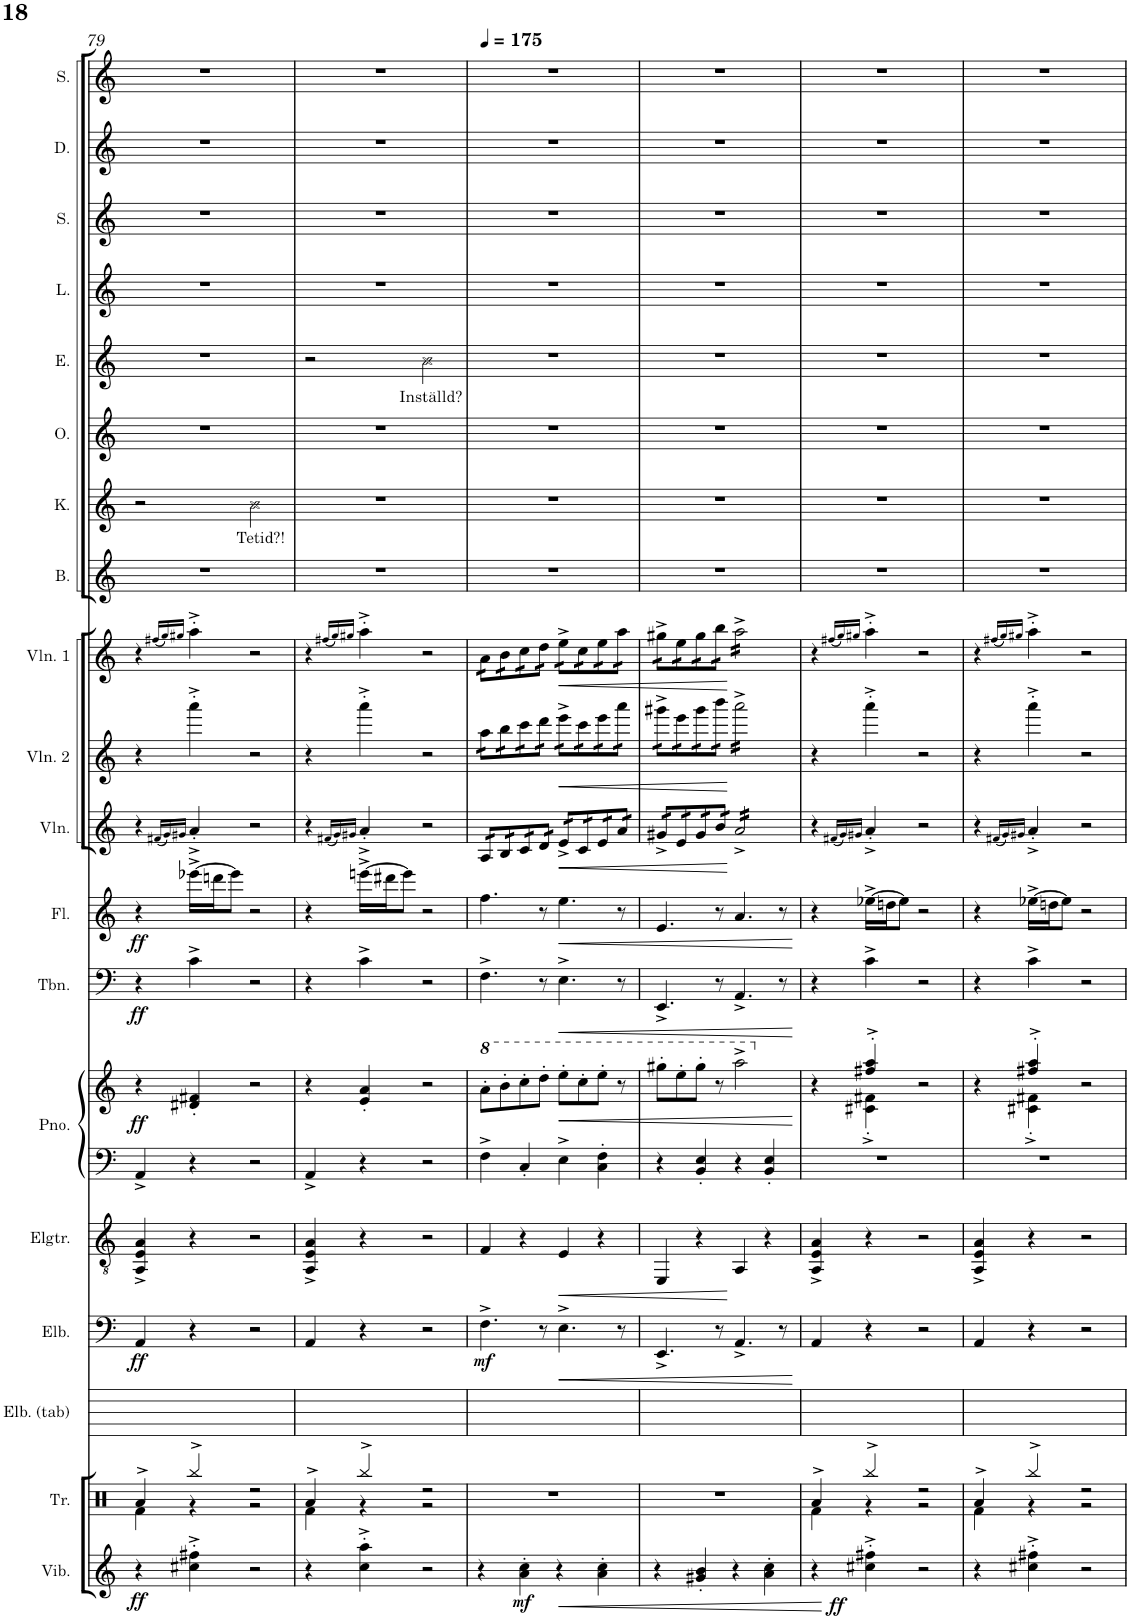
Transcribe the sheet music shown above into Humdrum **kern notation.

**kern	**dynam	**kern	**dynam	**kern	**dynam	**kern	**kern	**dynam	**kern	**dynam	**kern	**dynam	**kern	**dynam	**kern	**dynam	**kern	**dynam	**kern	**text	**kern	**text
*part11	*part11	*part10	*part10	*part9	*part9	*part8	*part8	*part8	*part7	*part7	*part6	*part6	*part5	*part5	*part4	*part4	*part3	*part3	*part2	*part2	*part1	*part1
*staff12	*staff12	*staff11	*staff11	*staff10	*staff10	*staff9	*staff8	*staff8/9	*staff7	*staff7	*staff6	*staff6	*staff5	*staff5	*staff4	*staff4	*staff3	*staff3	*staff2	*staff2	*staff1	*staff1
*I"Vibrafon	*	*I"Elbas	*	*I"Elgitarr	*	*I"Piano	*	*	*I"Trombon	*	*I"Tvärflöjt	*	*I"Violin	*	*I"Violin 2	*	*I"Violin 1	*	*I"Kat	*	*I"Elisabet	*
*I'Vib.	*	*I'Elb.	*	*I'Elgtr.	*	*I'Pno.	*	*	*I'Tbn.	*	*	*	*I'Vln.	*	*I'Vln. 2	*	*I'Vln. 1	*	*I'K.	*	*I'E.	*
!!LO:PB:g=z
*clefG2	*	*clefF4	*	*clefGv2	*	*clefF4	*clefG2	*	*clefF4	*	*clefG2	*	*clefG2	*	*clefG2	*	*clefG2	*	*clefG2	*	*clefG2	*
*	*	*Trd7c12	*	*	*	*	*	*	*	*	*	*	*	*	*	*	*	*	*	*	*	*
*k[]	*	*k[]	*	*k[]	*	*k[]	*k[]	*	*k[]	*	*k[]	*	*k[]	*	*k[]	*	*k[]	*	*k[]	*	*k[]	*
*M4/4	*	*M4/4	*	*M4/4	*	*M4/4	*M4/4	*	*M4/4	*	*M4/4	*	*M4/4	*	*M4/4	*	*M4/4	*	*M4/4	*	*M4/4	*
=79	=79	=79	=79	=79	=79	=79	=79	=79	=79	=79	=79	=79	=79	=79	=79	=79	=79	=79	=79	=79	=79	=79
!	!LO:DY:b	!	!LO:DY:b	!	!	!	!	!LO:DY:b	!	!LO:DY:b	!	!LO:DY:b	!	!	!	!	!	!	!	!	!	!
4r	ff	4AA/	ff	4AA/^ 4E/^ 4A/^	.	4AA^/	4r	ff	4r	ff	4r	ff	4r	.	4r	.	4r	.	2r	.	1r	.
.	.	.	.	.	.	.	.	.	.	.	.	.	(16qf#X/LL	.	.	.	(16qff#X/LL	.	.	.	.	.
.	.	.	.	.	.	.	.	.	.	.	.	.	16qg/)	.	.	.	16qgg/)	.	.	.	.	.
.	.	.	.	.	.	.	.	.	.	.	.	.	16qg#X/JJ	.	.	.	16qgg#X/JJ	.	.	.	.	.
4cc#X\'^ 4ff#X\'^	.	4r	.	4r	.	4r	4d#X/' 4f#X/'	.	4c^\	.	[16eee-X^\LL	.	4a'^/	.	4aaa'^\	.	4aa'^\	.	.	.	.	.
.	.	.	.	.	.	.	.	.	.	.	16dddn\J	.	.	.	.	.	.	.	.	.	.	.
.	.	.	.	.	.	.	.	.	.	.	8eee-\J]	.	.	.	.	.	.	.	.	.	.	.
!	!	!	!	!	!	!	!	!	!	!	!	!	!	!	!	!	!	!	!	!LO:LY:b	!	!
2r	.	2r	.	2r	.	2r	2r	.	2r	.	2r	.	2r	.	2r	.	2r	.	2b\	Tetid?!	.	.
=80	=80	=80	=80	=80	=80	=80	=80	=80	=80	=80	=80	=80	=80	=80	=80	=80	=80	=80	=80	=80	=80	=80
4r	.	4AA/	.	4AA/^ 4E/^ 4A/^	.	4AA^/	4r	.	4r	.	4r	.	4r	.	4r	.	4r	.	1r	.	2r	.
.	.	.	.	.	.	.	.	.	.	.	.	.	(16qf#X/LL	.	.	.	(16qff#X/LL	.	.	.	.	.
.	.	.	.	.	.	.	.	.	.	.	.	.	16qg/)	.	.	.	16qgg/)	.	.	.	.	.
.	.	.	.	.	.	.	.	.	.	.	.	.	16qg#X/JJ	.	.	.	16qgg#X/JJ	.	.	.	.	.
4cc\'^ 4aa\'^	.	4r	.	4r	.	4r	4e/' 4a/'	.	4c^\	.	[16eeen^\LL	.	4a'^/	.	4aaa'^\	.	4aa'^\	.	.	.	.	.
.	.	.	.	.	.	.	.	.	.	.	16ddd#X\J	.	.	.	.	.	.	.	.	.	.	.
.	.	.	.	.	.	.	.	.	.	.	8eee\J]	.	.	.	.	.	.	.	.	.	.	.
!	!	!	!	!	!	!	!	!	!	!	!	!	!	!	!	!	!	!	!	!	!	!LO:LY:b
2r	.	2r	.	2r	.	2r	2r	.	2r	.	2r	.	2r	.	2r	.	2r	.	.	.	2b\	Inställd?
=81	=81	=81	=81	=81	=81	=81	=81	=81	=81	=81	=81	=81	=81	=81	=81	=81	=81	=81	=81	=81	=81	=81
*	*	*	*	*	*	*	*8va	*	*	*	*	*	*	*	*	*	*	*	*	*	*	*
!	!	!	!LO:DY:b	!	!	!	!	!	!	!	!	!	!	!	!	!	!	!	!	!	!	!
*	*	*	*	*	*	*	*	*	*	*	*	*	*tremolo	*	*	*	*	*	*	*	*	*
*	*	*	*	*	*	*	*	*	*	*	*	*	*	*	*tremolo	*	*	*	*	*	*	*
*	*	*	*	*	*	*	*	*	*	*	*	*	*	*	*	*	*tremolo	*	*	*	*	*
4r	.	4.F^\	mf	4F/	.	4F^\	8aa'\L	.	4.F^\	.	4.ff\	.	16A/LL	.	16aa\LL	.	16a\LL	.	1r	.	1r	.
.	.	.	.	.	.	.	.	.	.	.	.	.	16A/	.	16aa\	.	16a\	.	.	.	.	.
.	.	.	.	.	.	.	8bb'\	.	.	.	.	.	16B/	.	16bb\	.	16b\	.	.	.	.	.
.	.	.	.	.	.	.	.	.	.	.	.	.	16B/	.	16bb\	.	16b\	.	.	.	.	.
!	!LO:DY:b	!	!	!	!	!	!	!	!	!	!	!	!	!	!	!	!	!	!	!	!	!
4a\' 4cc\'	mf	.	.	4r	.	4C'/	8ccc'\	.	.	.	.	.	16c/	.	16ccc\	.	16cc\	.	.	.	.	.
.	.	.	.	.	.	.	.	.	.	.	.	.	16c/	.	16ccc\	.	16cc\	.	.	.	.	.
.	.	8r	.	.	.	.	8ddd'\J	.	8r	.	8r	.	16d/	.	16ddd\	.	16dd\	.	.	.	.	.
.	.	.	.	.	.	.	.	.	.	.	.	.	16d/JJ	.	16ddd\JJ	.	16dd\JJ	.	.	.	.	.
!	!LO:HP:b	!	!LO:HP:b	!	!LO:HP:b	!	!	!LO:HP:b	!	!LO:HP:b	!	!LO:HP:b	!	!LO:HP:b	!	!LO:HP:b	!	!LO:HP:b	!	!	!	!
4r	<	4.E^\	<	4E/	<	4E^\	8eee'\L	<	4.E^\	<	4.ee\	<	16e^/LL	<	16eee^\LL	<	16ee^\LL	<	.	.	.	.
.	.	.	.	.	.	.	.	.	.	.	.	.	16e^/	.	16eee^\	.	16ee^\	.	.	.	.	.
.	.	.	.	.	.	.	8ccc'\	.	.	.	.	.	16c/	.	16ccc\	.	16cc\	.	.	.	.	.
.	.	.	.	.	.	.	.	.	.	.	.	.	16c/	.	16ccc\	.	16cc\	.	.	.	.	.
4a\' 4cc\'	.	.	.	4r	.	4C\' 4F\'	8eee'\J	.	.	.	.	.	16e/	.	16eee\	.	16ee\	.	.	.	.	.
.	.	.	.	.	.	.	.	.	.	.	.	.	16e/	.	16eee\	.	16ee\	.	.	.	.	.
.	.	8r	.	.	.	.	8r	.	8r	.	8r	.	16a/	.	16aaa\	.	16aa\	.	.	.	.	.
.	.	.	.	.	.	.	.	.	.	.	.	.	16a/JJ	.	16aaa\JJ	.	16aa\JJ	.	.	.	.	.
=82	=82	=82	=82	=82	=82	=82	=82	=82	=82	=82	=82	=82	=82	=82	=82	=82	=82	=82	=82	=82	=82	=82
4r	.	4.EE^/	.	4EE/	.	4r	8ggg#X'\L	.	4.EE^/	.	4.e/	.	16g#X^/LL	.	16ggg#X^\LL	.	16gg#X^\LL	.	1r	.	1r	.
.	.	.	.	.	.	.	.	.	.	.	.	.	16g#X^/	.	16ggg#X^\	.	16gg#X^\	.	.	.	.	.
.	.	.	.	.	.	.	8eee'\	.	.	.	.	.	16e/	.	16eee\	.	16ee\	.	.	.	.	.
.	.	.	.	.	.	.	.	.	.	.	.	.	16e/	.	16eee\	.	16ee\	.	.	.	.	.
4g#X/' 4b/'	.	.	.	4r	.	4BB/' 4E/'	8ggg#'\J	.	.	.	.	.	16g#/	.	16ggg#\	.	16gg#\	.	.	.	.	.
.	.	.	.	.	.	.	.	.	.	.	.	.	16g#/	.	16ggg#\	.	16gg#\	.	.	.	.	.
.	.	8r	.	.	.	.	8r	.	8r	.	8r	.	16b/	.	16bbb\	.	16bb\	.	.	.	.	.
.	.	.	.	.	.	.	.	.	.	.	.	.	16b/JJ	.	16bbb\JJ	.	16bb\JJ	.	.	.	.	.
4r	.	4.AA^/	.	4AA/	[	4r	2aaa^\	.	4.AA^/	.	4.a/	.	16a^/LL	[	16aaa^\LL	[	16aa^\LL	[	.	.	.	.
.	.	.	.	.	.	.	.	.	.	.	.	.	16a^/	.	16aaa^\	.	16aa^\	.	.	.	.	.
.	.	.	.	.	.	.	.	.	.	.	.	.	16a^/	.	16aaa^\	.	16aa^\	.	.	.	.	.
.	.	.	.	.	.	.	.	.	.	.	.	.	16a^/	.	16aaa^\	.	16aa^\	.	.	.	.	.
4a\' 4cc\'	.	.	.	4r	.	4BB/' 4E/'	.	.	.	.	.	.	16a^/	.	16aaa^\	.	16aa^\	.	.	.	.	.
.	.	.	.	.	.	.	.	.	.	.	.	.	16a^/	.	16aaa^\	.	16aa^\	.	.	.	.	.
.	.	8r	.	.	.	.	.	.	8r	.	8r	.	16a^/	.	16aaa^\	.	16aa^\	.	.	.	.	.
.	.	.	.	.	.	.	.	.	.	.	.	.	16a^/JJ	.	16aaa^\JJ	.	16aa^\JJ	.	.	.	.	.
*	*	*	*	*	*	*	*	*	*	*	*	*	*	*	*	*	*Xtremolo	*	*	*	*	*
*	*	*	*	*	*	*	*	*	*	*	*	*	*	*	*Xtremolo	*	*	*	*	*	*	*
*	*	*	*	*	*	*	*	*	*	*	*	*	*Xtremolo	*	*	*	*	*	*	*	*	*
.	[	.	[	.	.	.	.	[	.	[	.	[	.	.	.	.	.	.	.	.	.	.
=83	=83	=83	=83	=83	=83	=83	=83	=83	=83	=83	=83	=83	=83	=83	=83	=83	=83	=83	=83	=83	=83	=83
*	*	*	*	*	*	*	*X8va	*	*	*	*	*	*	*	*	*	*	*	*	*	*	*
*	*	*	*	*	*	*	*^	*	*	*	*	*	*	*	*	*	*	*	*	*	*	*
!	!LO:DY:b	!	!	!	!	!	!	!	!	!	!	!	!	!	!	!	!	!	!	!	!	!	!
4r	ff	4AA/	.	4AA/^ 4E/^ 4A/^	.	1r	4r	4ryy	.	4r	.	4r	.	4r	.	4r	.	4r	.	1r	.	1r	.
.	.	.	.	.	.	.	.	.	.	.	.	.	.	(16qf#X/LL	.	.	.	(16qff#X/LL	.	.	.	.	.
.	.	.	.	.	.	.	.	.	.	.	.	.	.	16qg/)	.	.	.	16qgg/)	.	.	.	.	.
.	.	.	.	.	.	.	.	.	.	.	.	.	.	16qg#X/JJ	.	.	.	16qgg#X/JJ	.	.	.	.	.
4cc#X\'^ 4ff#X\'^	.	4r	.	4r	.	.	4ff#X/'^ 4aa/'^	4c#X\'^ 4f#X\'^	.	4c^\	.	[16ee-X^\LL	.	4a'^/	.	4aaa'^\	.	4aa'^\	.	.	.	.	.
.	.	.	.	.	.	.	.	.	.	.	.	16ddn\J	.	.	.	.	.	.	.	.	.	.	.
.	.	.	.	.	.	.	.	.	.	.	.	8ee-\J]	.	.	.	.	.	.	.	.	.	.	.
2r	.	2r	.	2r	.	.	2r	2ryy	.	2r	.	2r	.	2r	.	2r	.	2r	.	.	.	.	.
=84	=84	=84	=84	=84	=84	=84	=84	=84	=84	=84	=84	=84	=84	=84	=84	=84	=84	=84	=84	=84	=84	=84	=84
4r	.	4AA/	.	4AA/^ 4E/^ 4A/^	.	1r	4r	4ryy	.	4r	.	4r	.	4r	.	4r	.	4r	.	1r	.	1r	.
.	.	.	.	.	.	.	.	.	.	.	.	.	.	(16qf#X/LL	.	.	.	(16qff#X/LL	.	.	.	.	.
.	.	.	.	.	.	.	.	.	.	.	.	.	.	16qg/)	.	.	.	16qgg/)	.	.	.	.	.
.	.	.	.	.	.	.	.	.	.	.	.	.	.	16qg#X/JJ	.	.	.	16qgg#X/JJ	.	.	.	.	.
4cc#X\'^ 4ff#X\'^	.	4r	.	4r	.	.	4ff#X/'^ 4aa/'^	4c#X\'^ 4f#X\'^	.	4c^\	.	[16ee-X^\LL	.	4a'^/	.	4aaa'^\	.	4aa'^\	.	.	.	.	.
.	.	.	.	.	.	.	.	.	.	.	.	16ddn\J	.	.	.	.	.	.	.	.	.	.	.
.	.	.	.	.	.	.	.	.	.	.	.	8ee-\J]	.	.	.	.	.	.	.	.	.	.	.
2r	.	2r	.	2r	.	.	2r	2ryy	.	2r	.	2r	.	2r	.	2r	.	2r	.	.	.	.	.
*	*	*	*	*	*	*	*v	*v	*	*	*	*	*	*	*	*	*	*	*	*	*	*	*
=	=	=	=	=	=	=	=	=	=	=	=	=	=	=	=	=	=	=	=	=	=	=
*-	*-	*-	*-	*-	*-	*-	*-	*-	*-	*-	*-	*-	*-	*-	*-	*-	*-	*-	*-	*-	*-	*-
